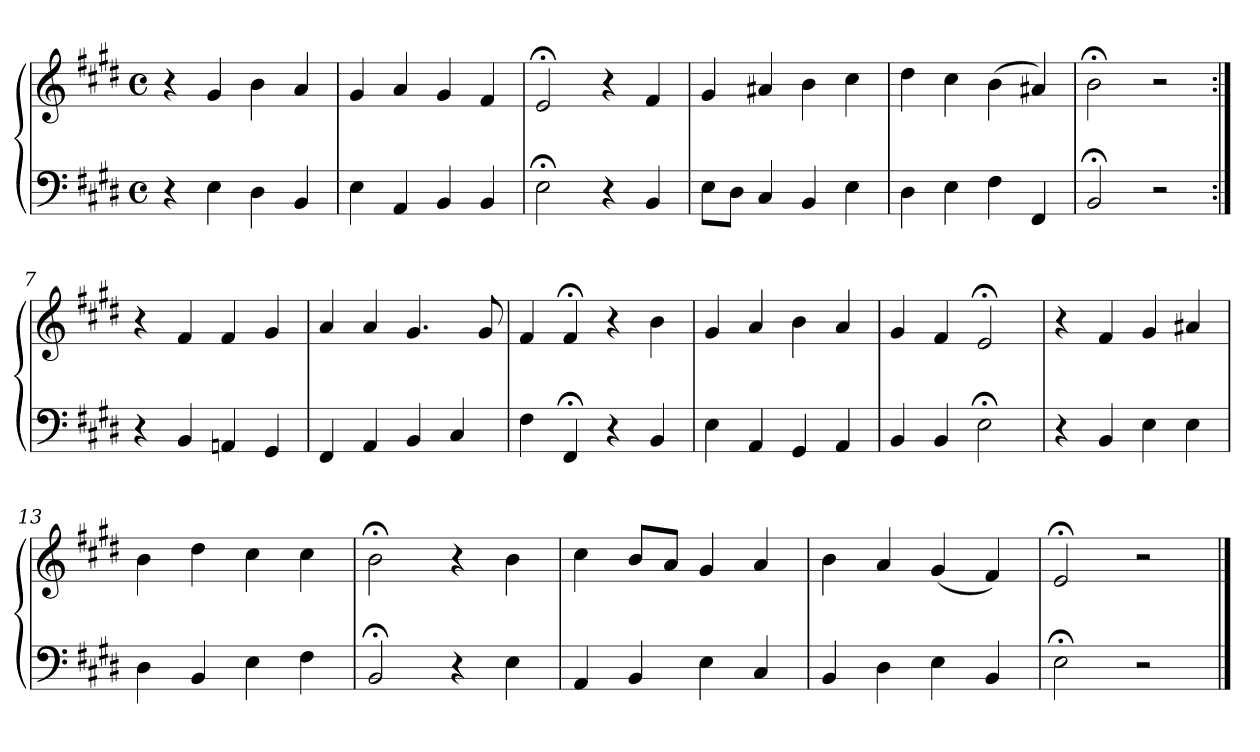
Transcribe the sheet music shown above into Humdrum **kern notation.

**kern	**kern
*part1	*part1
*staff2	*staff1
*clefF4	*clefG2
*k[f#c#g#d#]	*k[f#c#g#d#]
*M4/4	*M4/4
*met(c)	*met(c)
=1	=1
4r	4r
4E	4g#
4D#	4b
4BB	4a
=2	=2
4E	4g#
4AA	4a
4BB	4g#
4BB	4f#
=3	=3
2E;<	2e;<
4r	4r
4BB	4f#
=4	=4
8EL	4g#
8D#J	.
4C#	4a#X
4BB	4b
4E	4cc#
=5	=5
4D#	4dd#
4E	4cc#
4F#	(4b
4FF#	4a#X)
=6	=6
2BB;<	2b;<
2r	2r
=7:|!	=7:|!
4r	4r
4BB	4f#
4AAn	4f#
4GG#	4g#
!!LO:LB:g=z
=8	=8
4FF#	4a
4AA	4a
4BB	4.g#
4C#	.
.	8g#
=9	=9
4F#	4f#
4FF#;<	4f#;<
4r	4r
4BB	4b
=10	=10
4E	4g#
4AA	4a
4GG#	4b
4AA	4a
=11	=11
4BB	4g#
4BB	4f#
2E;<	2e;<
=12	=12
4r	4r
4BB	4f#
4E	4g#
4E	4a#X
=13	=13
4D#	4b
4BB	4dd#
4E	4cc#
4F#	4cc#
=14	=14
2BB;<	2b;<
4r	4r
4E	4b
!!LO:LB:g=z
=15	=15
4AA	4cc#
4BB	8bL
.	8aJ
4E	4g#
4C#	4a
=16	=16
4BB	4b
4D#	4a
4E	(4g#
4BB	4f#)
=17	=17
2E;<	2e;<
2r	2r
==	==
*-	*-
